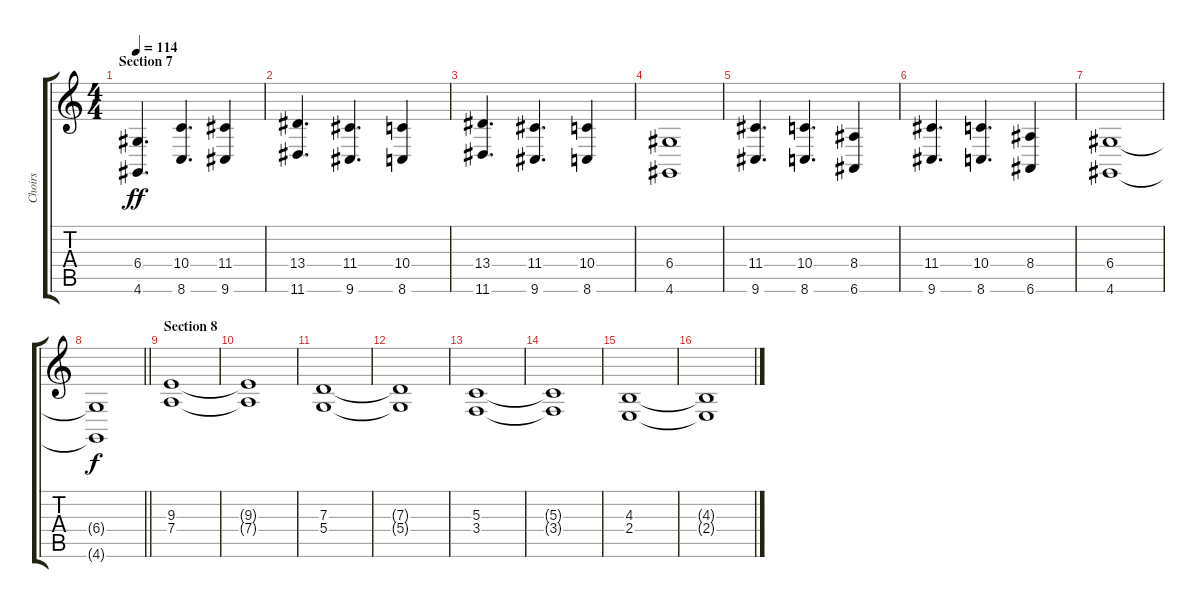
\track ("Choirs" "Choirs") {instrument choiraahs}
\staff {score tabs}
\tuning (E4 B3 G3 D3 A2 E2) {hide}
\ts (4 4)
\section ("" "Section 7")
\tempo 114
\clef g2
\ks c
(6.4 4.6).4{d dy ff volume 13} (10.4 8.6).4{d} (11.4 9.6).4 |
(13.4 11.6).4{d} (11.4 9.6).4{d} (10.4 8.6).4 |
(13.4 11.6).4{d} (11.4 9.6).4{d} (10.4 8.6).4 |
(6.4 4.6).1 |
(11.4 9.6).4{d} (10.4 8.6).4{d} (8.4 6.6).4 |
(11.4 9.6).4{d} (10.4 8.6).4{d} (8.4 6.6).4 |
(6.4 4.6).1 |
\barLineRight lightlight
(6.4{t} 4.6{t}).1{dy f} |
\section ("" "Section 8")
(9.3 7.4).1{volume 11} |
(9.3{t} 7.4{t}).1 |
(7.3 5.4).1 |
(7.3{t} 5.4{t}).1 |
(5.3 3.4).1 |
(5.3{t} 3.4{t}).1 |
(4.3 2.4).1 |
(4.3{t} 2.4{t}).1
